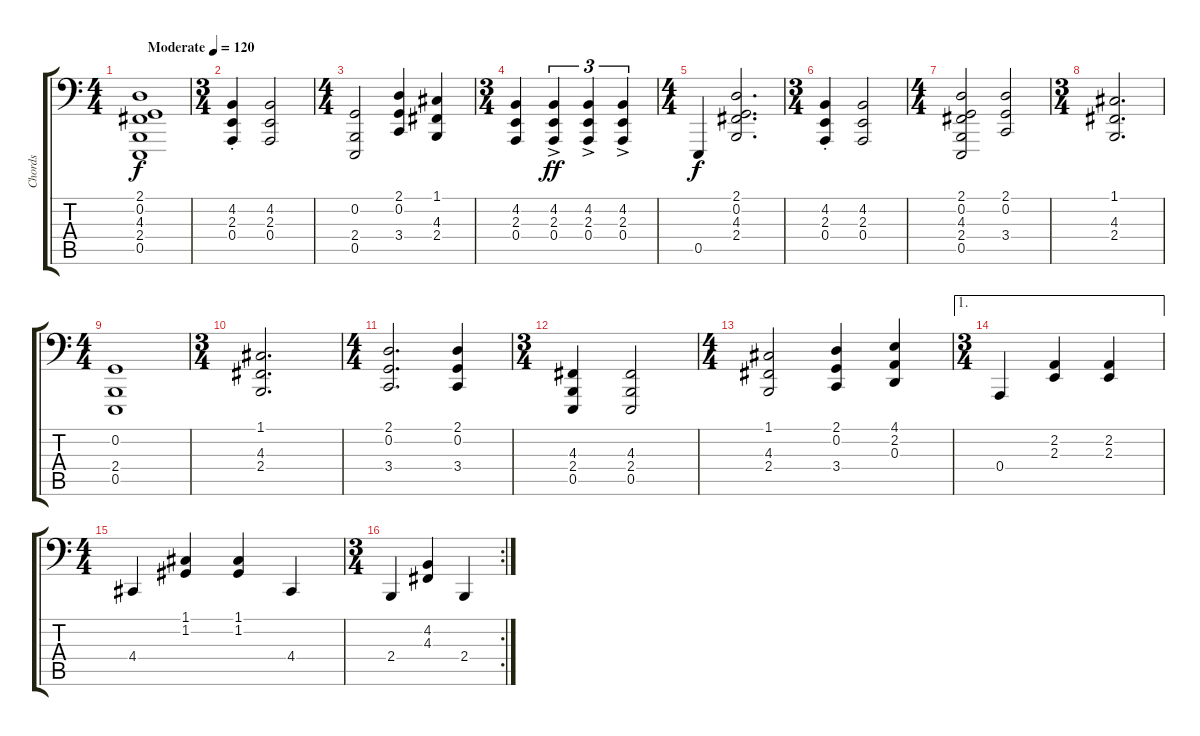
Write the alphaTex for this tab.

\track ("Chords" "Chords") {instrument drawbarorgan}
\staff {score tabs}
\tuning (C3 G2 D2 A1 E1 B0) {hide}
\ts (4 4)
\tempo (120 "Moderate")
\clef f4
\ks c
(2.1 0.2 4.3 2.4 0.5).1{dy f instrument drawbarorgan} |
\ts (3 4)
(4.2 2.3 0.4{st}).4 (4.2 2.3 0.4).2 |
\ts (4 4)
(0.2 2.4 0.5).2 (2.1 0.2 3.4).4 (1.1 4.3 2.4).4 |
\ts (3 4)
(4.2 2.3 0.4).4 (4.2{ac} 2.3 0.4).4{tu (3 2) dy ff} (4.2{ac} 2.3 0.4).4{tu (3 2)} (4.2{ac} 2.3 0.4).4{tu (3 2)} |
\ts (4 4)
0.5.4{dy f} (2.1 0.2 4.3 2.4).2{d} |
\ts (3 4)
(4.2 2.3 0.4{st}).4 (4.2 2.3 0.4).2 |
\ts (4 4)
(2.1 0.2 4.3 2.4 0.5).2 (2.1 0.2 3.4).2 |
\ts (3 4)
(1.1 4.3 2.4).2{d} |
\ts (4 4)
(0.2 2.4 0.5).1 |
\ts (3 4)
(1.1 4.3 2.4).2{d} |
\ts (4 4)
(2.1 0.2 3.4).2{d} (2.1 0.2 3.4).4 |
\ts (3 4)
(4.3 2.4 0.5).4 (4.3 2.4 0.5).2 |
\ts (4 4)
(1.1 4.3 2.4).2 (2.1 0.2 3.4).4 (4.1 2.2 0.3).4 |
\ae 1
\ts (3 4)
0.4.4 (2.2 2.3).4 (2.2 2.3).4 |
\ts (4 4)
4.4.4 (1.1 1.2).4 (1.1 1.2).4 4.4.4 |
\rc 2
\ts (3 4)
2.4.4 (4.2 4.3).4 2.4.4
